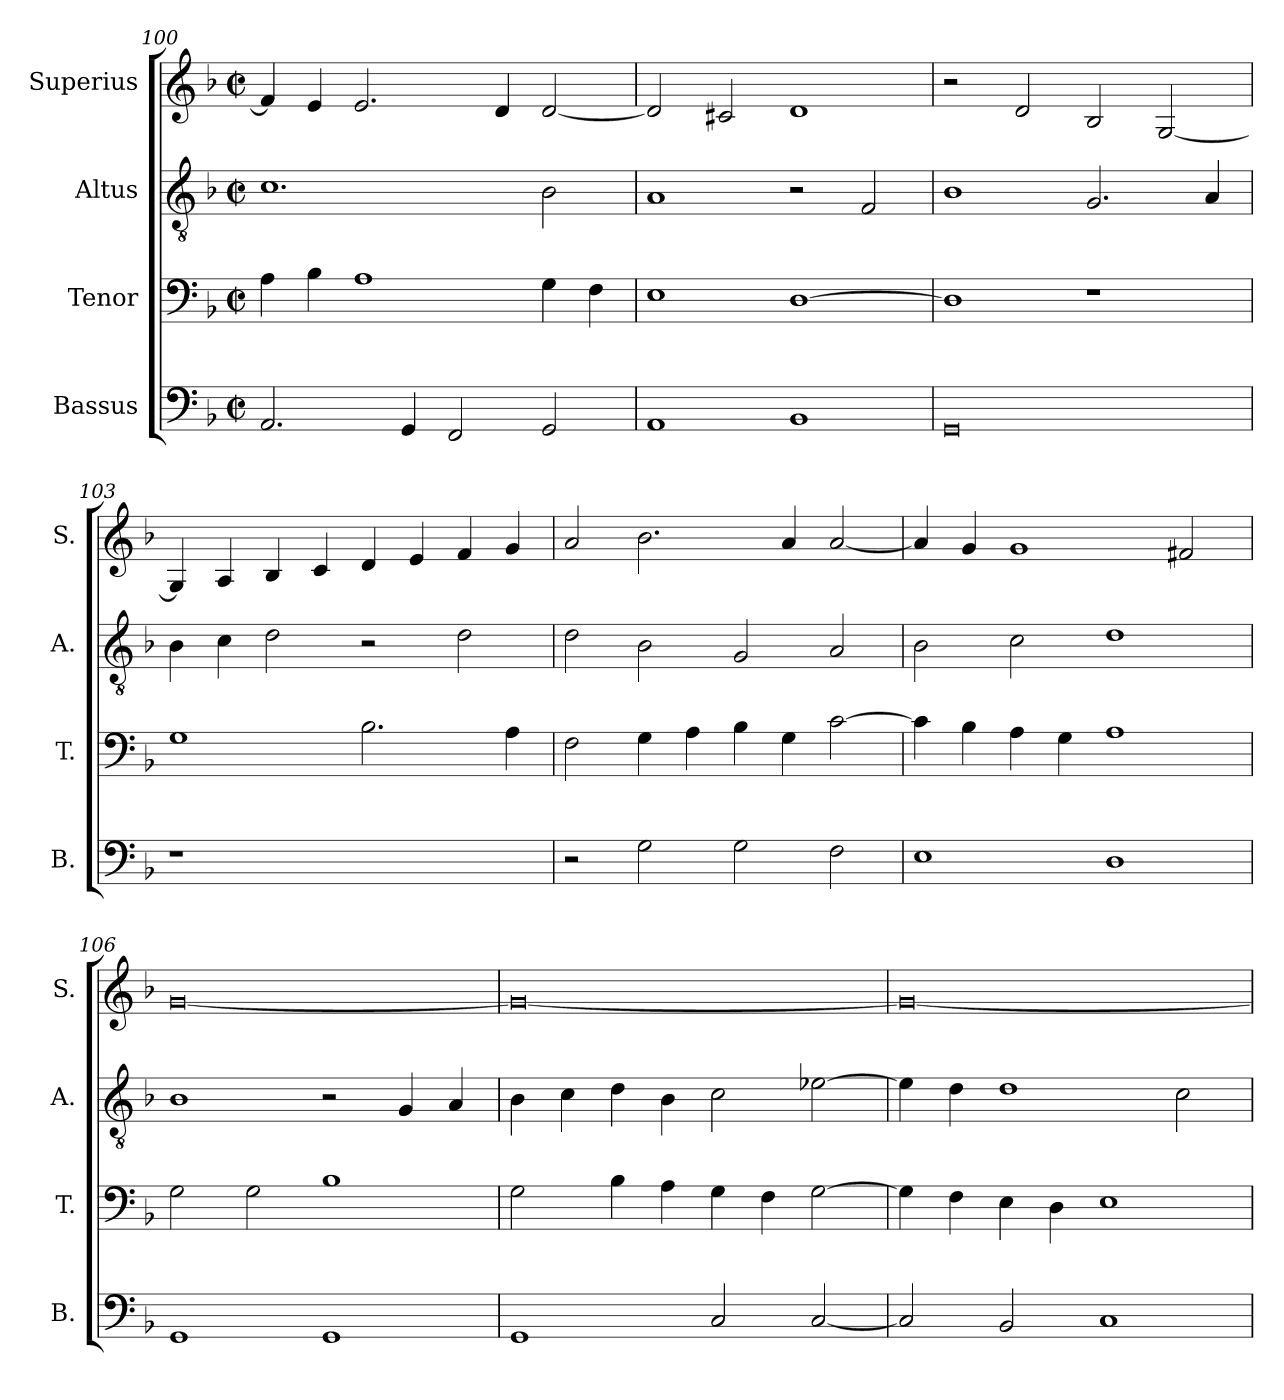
**kern	**kern	**kern	**kern
*part4	*part3	*part2	*part1
*staff4	*staff3	*staff2	*staff1
*I"Bassus	*I"Tenor	*I"Altus	*I"Superius
*I'B.	*I'T.	*I'A.	*I'S.
*clefF4	*clefF4	*clefGv2	*clefG2
*	*	*ITrd7c12	*
*k[b-]	*k[b-]	*k[b-]	*k[b-]
*F:	*F:	*F:	*F:
*M2/2	*M2/2	*M2/2	*M2/2
*met(c|)	*met(c|)	*met(c|)	*met(c|)
=100	=100	=100	=100
2.AAi/	4Ai\	1.Ci	4fi/]
.	4B-i\	.	4ei/
.	1Ai	.	2.ei/
4GGi/	.	.	.
2FFi/	.	.	.
.	.	.	4di/
2GGi/	4Gi\	2BB-i\	[<2di/
.	4Fi\	.	.
=101	=101	=101	=101
1AAi	1Ei	1AAi	2di/]
.	.	.	2c#Xi/
1BB-i	[>1Di	2r	1di
.	.	2FFi/	.
!!LO:LB:g=z
=102	=102	=102	=102
0GGi	1Di]	1BB-i	2r
.	.	.	2di/
.	1r	2.GGi/	2B-i/
.	.	.	[<2Gi/
.	.	4AAi/	.
=103	=103	=103	=103
!LO:N:vis=1	!	!	!
1r	1Gi	4BB-i\	4Gi/]
.	.	4Ci\	4Ai/
.	.	2Di\	4B-i/
.	.	.	4ci/
1ryy	2.B-i\	2r	4di/
.	.	.	4ei/
.	.	2Di\	4fi/
.	4Ai\	.	4gi/
=104	=104	=104	=104
2r	2Fi\	2Di\	2ai/
2Gi\	4Gi\	2BB-i\	2.b-i\
.	4Ai\	.	.
2Gi\	4B-i\	2GGi/	.
.	4Gi\	.	4ai/
2Fi\	[>2ci\	2AAi/	[<2ai/
=105	=105	=105	=105
1Ei	4ci\]	2BB-i\	4ai/]
.	4B-i\	.	4gi/
.	4Ai\	2Ci\	1gi
.	4Gi\	.	.
1Di	1Ai	1Di	.
.	.	.	2f#Xi/
!!LO:PB:g=z
=106	=106	=106	=106
1GGi	2Gi\	1BB-i	[<0gi
.	2Gi\	.	.
1GGi	1B-i	2r	.
.	.	4GGi/	.
.	.	4AAi/	.
=107	=107	=107	=107
1GGi	2Gi\	4BB-i\	0gi_<
.	.	4Ci\	.
.	4B-i\	4Di\	.
.	4Ai\	4BB-i\	.
2Ci/	4Gi\	2Ci\	.
.	4Fi\	.	.
[<2Ci/	[>2Gi\	[>2E-Xi\	.
=108	=108	=108	=108
2Ci/]	4Gi\]	4E-i\]	0gi_<
.	4Fi\	4Di\	.
2BB-i/	4Ei\	1Di	.
.	4Di\	.	.
1Ci	1Ei	.	.
.	.	2Ci\	.
=	=	=	=
*-	*-	*-	*-
